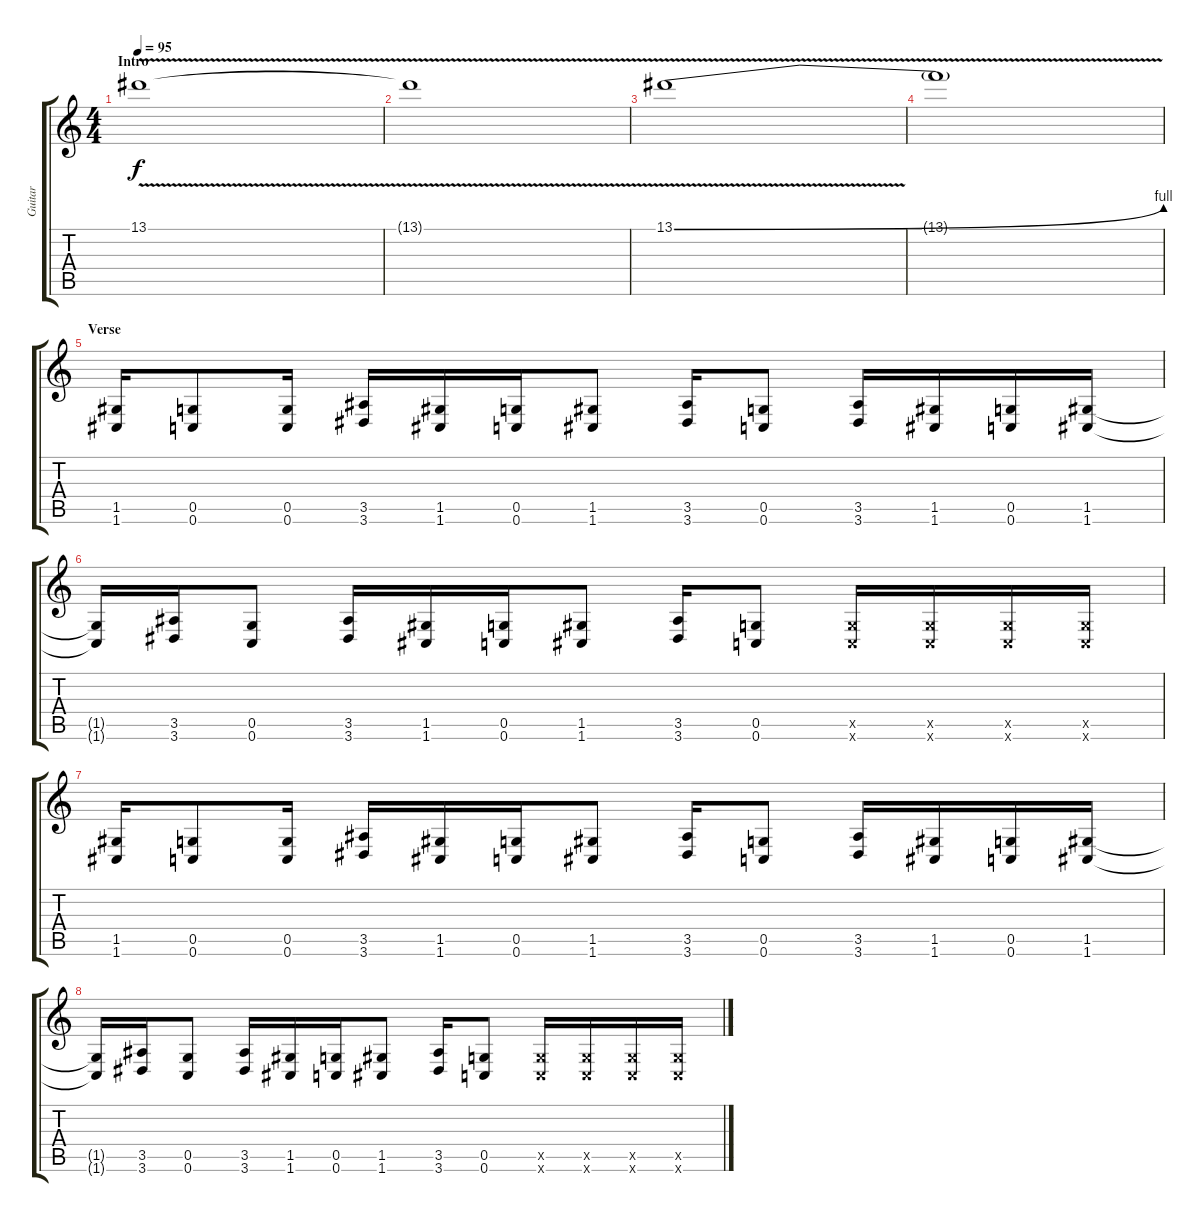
\track ("Guitar" "Guitar") {instrument distortionguitar}
\staff {score tabs}
\tuning (D4 A3 F3 C3 G2 C2) {hide}
\ts (4 4)
\section ("" "Intro")
\tempo 95
\clef g2
\ks c
13.1{v}.1{dy f volume 7 instrument distortionguitar} |
13.1{t}.1{volume 8} |
13.1{be (bend 0 0 60 4) v}.1{volume 9} |
13.1{t}.1{volume 10} |
\section ("" "Verse")
(1.5 1.6).16 (0.5 0.6).8 (0.5 0.6).16 (3.5 3.6).16 (1.5 1.6).16 (0.5 0.6).16 (1.5 1.6).8 (3.5 3.6).16 (0.5 0.6).8 (3.5 3.6).16 (1.5 1.6).16 (0.5 0.6).16 (1.5 1.6).16 |
(1.5{t} 1.6{t}).16 (3.5 3.6).16 (0.5 0.6).8 (3.5 3.6).16 (1.5 1.6).16 (0.5 0.6).16 (1.5 1.6).8 (3.5 3.6).16 (0.5 0.6).8 (0.5{x} 0.6{x}).16 (0.5{x} 0.6{x}).16 (0.5{x} 0.6{x}).16 (0.5{x} 0.6{x}).16 |
(1.5 1.6).16 (0.5 0.6).8 (0.5 0.6).16 (3.5 3.6).16 (1.5 1.6).16 (0.5 0.6).16 (1.5 1.6).8 (3.5 3.6).16 (0.5 0.6).8 (3.5 3.6).16 (1.5 1.6).16 (0.5 0.6).16 (1.5 1.6).16 |
(1.5{t} 1.6{t}).16 (3.5 3.6).16 (0.5 0.6).8 (3.5 3.6).16 (1.5 1.6).16 (0.5 0.6).16 (1.5 1.6).8 (3.5 3.6).16 (0.5 0.6).8 (0.5{x} 0.6{x}).16 (0.5{x} 0.6{x}).16 (0.5{x} 0.6{x}).16 (0.5{x} 0.6{x}).16
